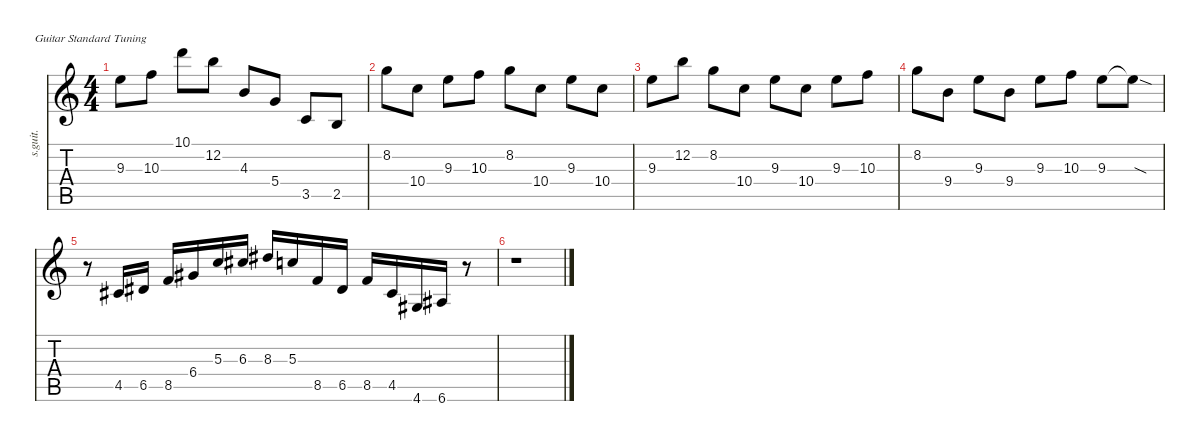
\defaultSystemsLayout 4
\hideDynamics
\bracketExtendMode nobrackets
\track ("Erick" "s.guit.") {instrument distortionguitar}
\staff {score tabs}
\tuning (E4 B3 G3 D3 A2 E2)
\ts (4 4)
\tempo (185 hide)
\clef g2
\ks c
9.3.8{dy f} 10.3.8 10.1.8 12.2.8 4.3.8 5.4.8 3.5.8 2.5.8 |
8.2.8 10.4.8 9.3.8 10.3.8 8.2.8 10.4.8 9.3.8 10.4.8 |
9.3.8 12.2.8 8.2.8 10.4.8 9.3.8 10.4.8 9.3.8 10.3.8 |
8.2.8 9.4.8 9.3.8 9.4.8 9.3.8 10.3.8 9.3.8 9.3{sod t}.8 |
r.8 4.5{acc #}.16 6.5{acc #}.16 8.5.16 6.4{acc #}.16 5.3.16 6.3{acc #}.16 8.3{acc #}.16 5.3.16 8.5.16 6.5{acc #}.16 8.5.16 4.5{acc #}.16 4.6{acc #}.16 6.6{acc #}.16 r.8 |
r.1
